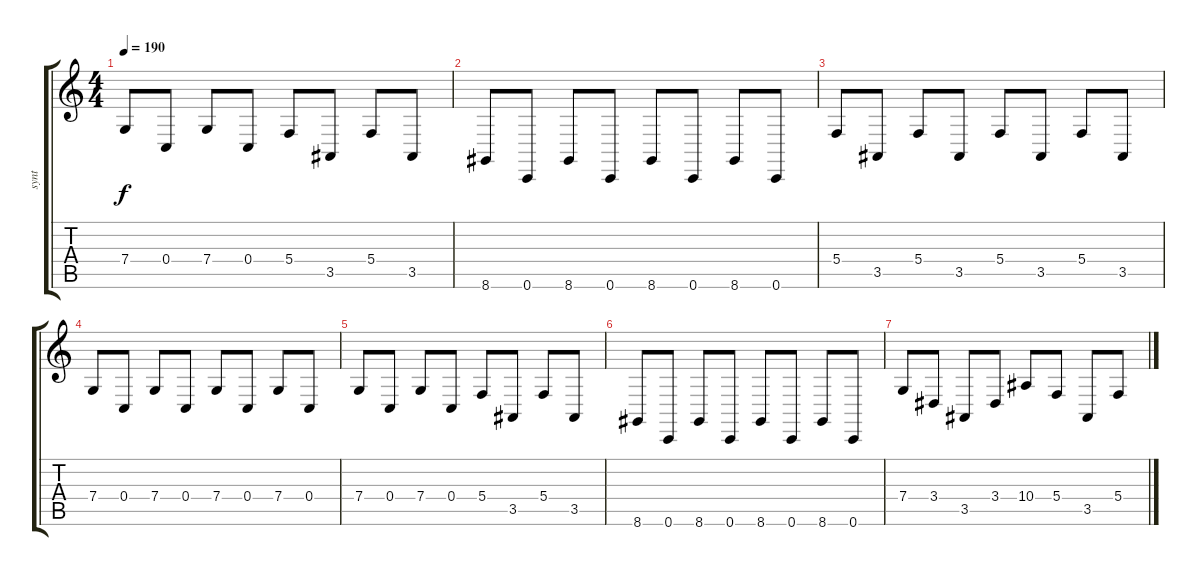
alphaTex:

\track ("synt" "synt") {instrument lead2sawtooth}
\staff {score tabs}
\tuning (D4 A3 F3 C3 G2 C2) {hide}
\ts (4 4)
\tempo 190
\clef g2
\ks c
7.4.8{dy f} 0.4.8 7.4.8 0.4.8 5.4.8 3.5.8 5.4.8 3.5.8 |
8.6.8 0.6.8 8.6.8 0.6.8 8.6.8 0.6.8 8.6.8 0.6.8 |
5.4.8 3.5.8 5.4.8 3.5.8 5.4.8 3.5.8 5.4.8 3.5.8 |
7.4.8 0.4.8 7.4.8 0.4.8 7.4.8 0.4.8 7.4.8 0.4.8 |
7.4.8 0.4.8 7.4.8 0.4.8 5.4.8 3.5.8 5.4.8 3.5.8 |
8.6.8 0.6.8 8.6.8 0.6.8 8.6.8 0.6.8 8.6.8 0.6.8 |
7.4.8 3.4.8 3.5.8 3.4.8 10.4.8 5.4.8 3.5.8 5.4.8
